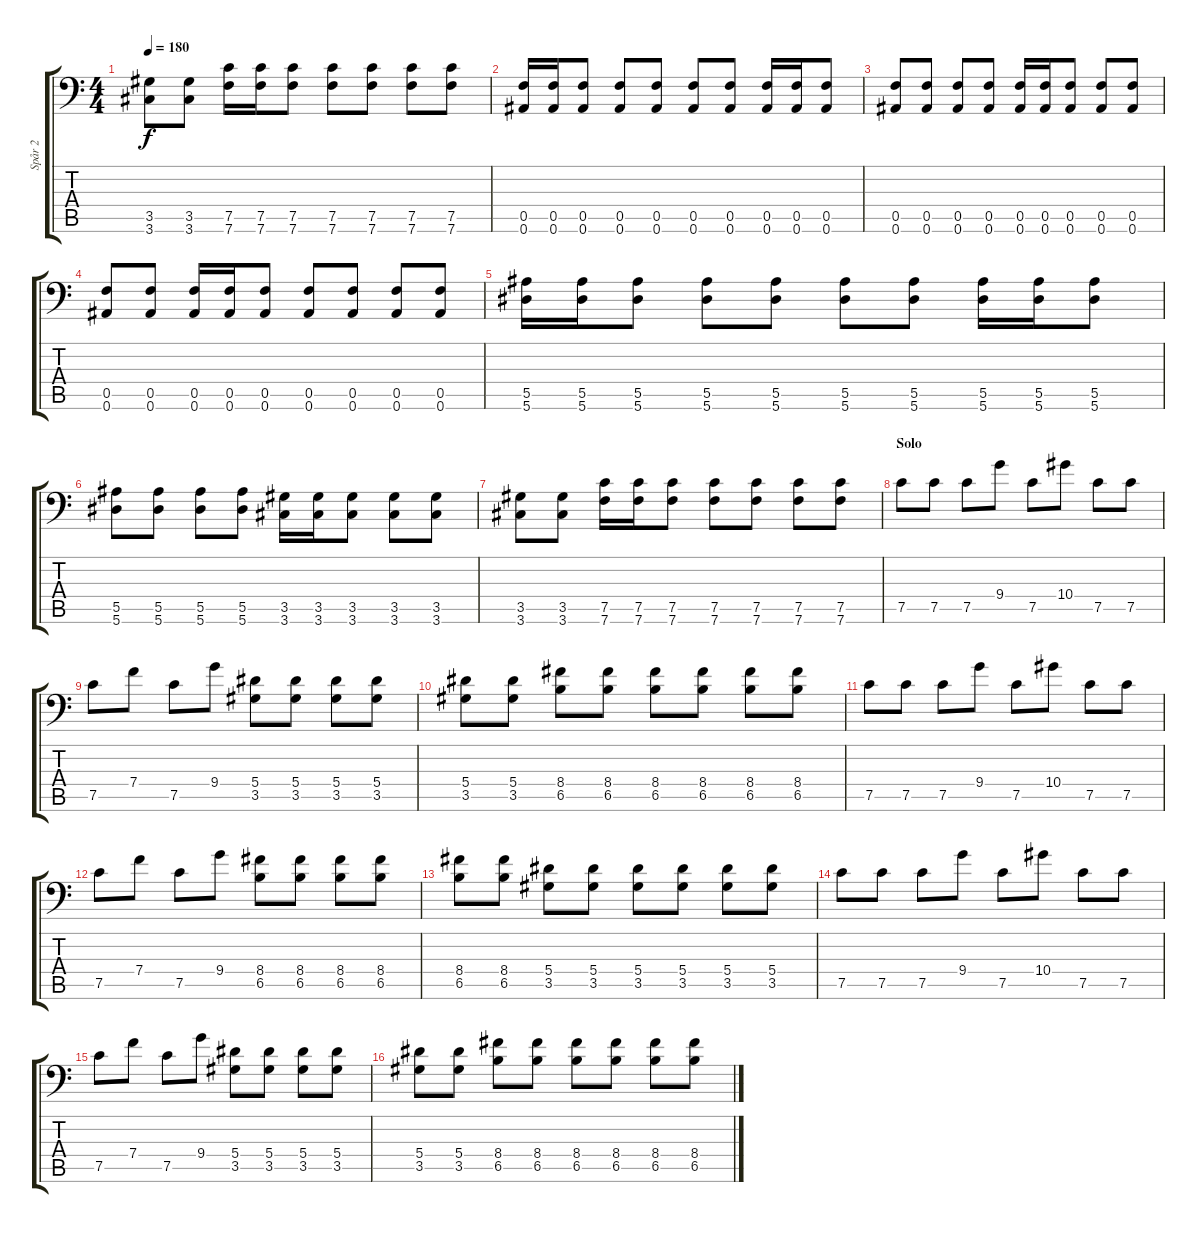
\track ("Spår 2" "Spår 2") {instrument distortionguitar}
\staff {score tabs}
\tuning (C4 G3 Eb3 Bb2 F2 Bb1) {hide}
\ts (4 4)
\tempo 180
\clef f4
\ks c
(3.5 3.6).8{dy f} (3.5 3.6).8 (7.5 7.6).16 (7.5 7.6).16 (7.5 7.6).8 (7.5 7.6).8 (7.5 7.6).8 (7.5 7.6).8 (7.5 7.6).8 |
(0.5 0.6).16 (0.5 0.6).16 (0.5 0.6).8 (0.5 0.6).8 (0.5 0.6).8 (0.5 0.6).8 (0.5 0.6).8 (0.5 0.6).16 (0.5 0.6).16 (0.5 0.6).8 |
(0.5 0.6).8 (0.5 0.6).8 (0.5 0.6).8 (0.5 0.6).8 (0.5 0.6).16 (0.5 0.6).16 (0.5 0.6).8 (0.5 0.6).8 (0.5 0.6).8 |
(0.5 0.6).8 (0.5 0.6).8 (0.5 0.6).16 (0.5 0.6).16 (0.5 0.6).8 (0.5 0.6).8 (0.5 0.6).8 (0.5 0.6).8 (0.5 0.6).8 |
(5.5 5.6).16 (5.5 5.6).16 (5.5 5.6).8 (5.5 5.6).8 (5.5 5.6).8 (5.5 5.6).8 (5.5 5.6).8 (5.5 5.6).16 (5.5 5.6).16 (5.5 5.6).8 |
(5.5 5.6).8 (5.5 5.6).8 (5.5 5.6).8 (5.5 5.6).8 (3.5 3.6).16 (3.5 3.6).16 (3.5 3.6).8 (3.5 3.6).8 (3.5 3.6).8 |
(3.5 3.6).8 (3.5 3.6).8 (7.5 7.6).16 (7.5 7.6).16 (7.5 7.6).8 (7.5 7.6).8 (7.5 7.6).8 (7.5 7.6).8 (7.5 7.6).8 |
\section ("" "Solo")
7.5.8 7.5.8 7.5.8 9.4.8 7.5.8 10.4.8 7.5.8 7.5.8 |
7.5.8 7.4.8 7.5.8 9.4.8 (5.4 3.5).8 (5.4 3.5).8 (5.4 3.5).8 (5.4 3.5).8 |
(5.4 3.5).8 (5.4 3.5).8 (8.4 6.5).8 (8.4 6.5).8 (8.4 6.5).8 (8.4 6.5).8 (8.4 6.5).8 (8.4 6.5).8 |
7.5.8 7.5.8 7.5.8 9.4.8 7.5.8 10.4.8 7.5.8 7.5.8 |
7.5.8 7.4.8 7.5.8 9.4.8 (8.4 6.5).8 (8.4 6.5).8 (8.4 6.5).8 (8.4 6.5).8 |
(8.4 6.5).8 (8.4 6.5).8 (5.4 3.5).8 (5.4 3.5).8 (5.4 3.5).8 (5.4 3.5).8 (5.4 3.5).8 (5.4 3.5).8 |
7.5.8 7.5.8 7.5.8 9.4.8 7.5.8 10.4.8 7.5.8 7.5.8 |
7.5.8 7.4.8 7.5.8 9.4.8 (5.4 3.5).8 (5.4 3.5).8 (5.4 3.5).8 (5.4 3.5).8 |
(5.4 3.5).8 (5.4 3.5).8 (8.4 6.5).8 (8.4 6.5).8 (8.4 6.5).8 (8.4 6.5).8 (8.4 6.5).8 (8.4 6.5).8
